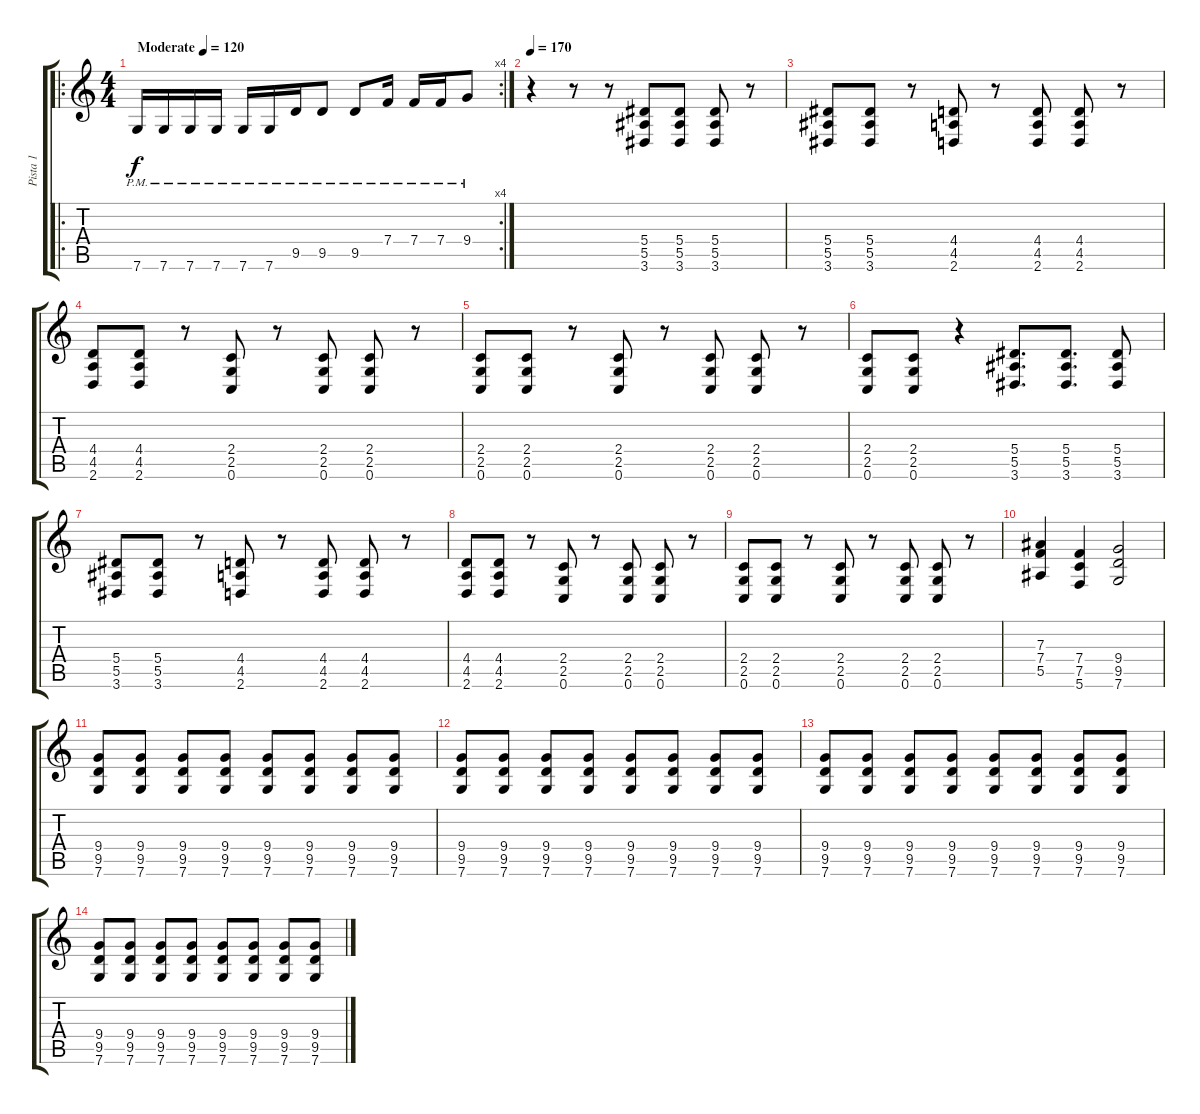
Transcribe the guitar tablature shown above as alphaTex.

\track ("Pista 1" "Pista 1") {instrument overdrivenguitar}
\staff {score tabs}
\tuning (C4 G3 Eb3 Bb2 F2 C2) {hide}
\ro
\rc 4
\ts (4 4)
\tempo (120 "Moderate")
\clef g2
\ks c
7.6{pm}.16{dy f instrument overdrivenguitar} 7.6{pm}.16 7.6{pm}.16 7.6{pm}.16 7.6{pm}.16 7.6{pm}.16 9.5{pm}.16 9.5{pm}.8 9.5{pm}.8 7.4{pm}.16 7.4{pm}.16 7.4{pm}.16 9.4{pm}.8 |
\tempo 170
r.4{instrument overdrivenguitar} r.8 r.8 (5.4 5.5 3.6).8 (5.4 5.5 3.6).8 (5.4 5.5 3.6).8 r.8 |
(5.4 5.5 3.6).8 (5.4 5.5 3.6).8 r.8 (4.4 4.5 2.6).8 r.8 (4.4 4.5 2.6).8 (4.4 4.5 2.6).8 r.8 |
(4.4 4.5 2.6).8 (4.4 4.5 2.6).8 r.8 (2.4 2.5 0.6).8 r.8 (2.4 2.5 0.6).8 (2.4 2.5 0.6).8 r.8 |
(2.4 2.5 0.6).8 (2.4 2.5 0.6).8 r.8 (2.4 2.5 0.6).8 r.8 (2.4 2.5 0.6).8 (2.4 2.5 0.6).8 r.8 |
(2.4 2.5 0.6).8 (2.4 2.5 0.6).8 r.4 (5.4 5.5 3.6).8{d} (5.4 5.5 3.6).8{d} (5.4 5.5 3.6).8 |
(5.4 5.5 3.6).8 (5.4 5.5 3.6).8 r.8 (4.4 4.5 2.6).8 r.8 (4.4 4.5 2.6).8 (4.4 4.5 2.6).8 r.8 |
(4.4 4.5 2.6).8 (4.4 4.5 2.6).8 r.8 (2.4 2.5 0.6).8 r.8 (2.4 2.5 0.6).8 (2.4 2.5 0.6).8 r.8 |
(2.4 2.5 0.6).8 (2.4 2.5 0.6).8 r.8 (2.4 2.5 0.6).8 r.8 (2.4 2.5 0.6).8 (2.4 2.5 0.6).8 r.8 |
(7.3 7.4 5.5).4 (7.4 7.5 5.6).4 (9.4 9.5 7.6).2 |
(9.4 9.5 7.6).8 (9.4 9.5 7.6).8 (9.4 9.5 7.6).8 (9.4 9.5 7.6).8 (9.4 9.5 7.6).8 (9.4 9.5 7.6).8 (9.4 9.5 7.6).8 (9.4 9.5 7.6).8 |
(9.4 9.5 7.6).8 (9.4 9.5 7.6).8 (9.4 9.5 7.6).8 (9.4 9.5 7.6).8 (9.4 9.5 7.6).8 (9.4 9.5 7.6).8 (9.4 9.5 7.6).8 (9.4 9.5 7.6).8 |
(9.4 9.5 7.6).8 (9.4 9.5 7.6).8 (9.4 9.5 7.6).8 (9.4 9.5 7.6).8 (9.4 9.5 7.6).8 (9.4 9.5 7.6).8 (9.4 9.5 7.6).8 (9.4 9.5 7.6).8 |
(9.4 9.5 7.6).8 (9.4 9.5 7.6).8 (9.4 9.5 7.6).8 (9.4 9.5 7.6).8 (9.4 9.5 7.6).8 (9.4 9.5 7.6).8 (9.4 9.5 7.6).8 (9.4 9.5 7.6).8
